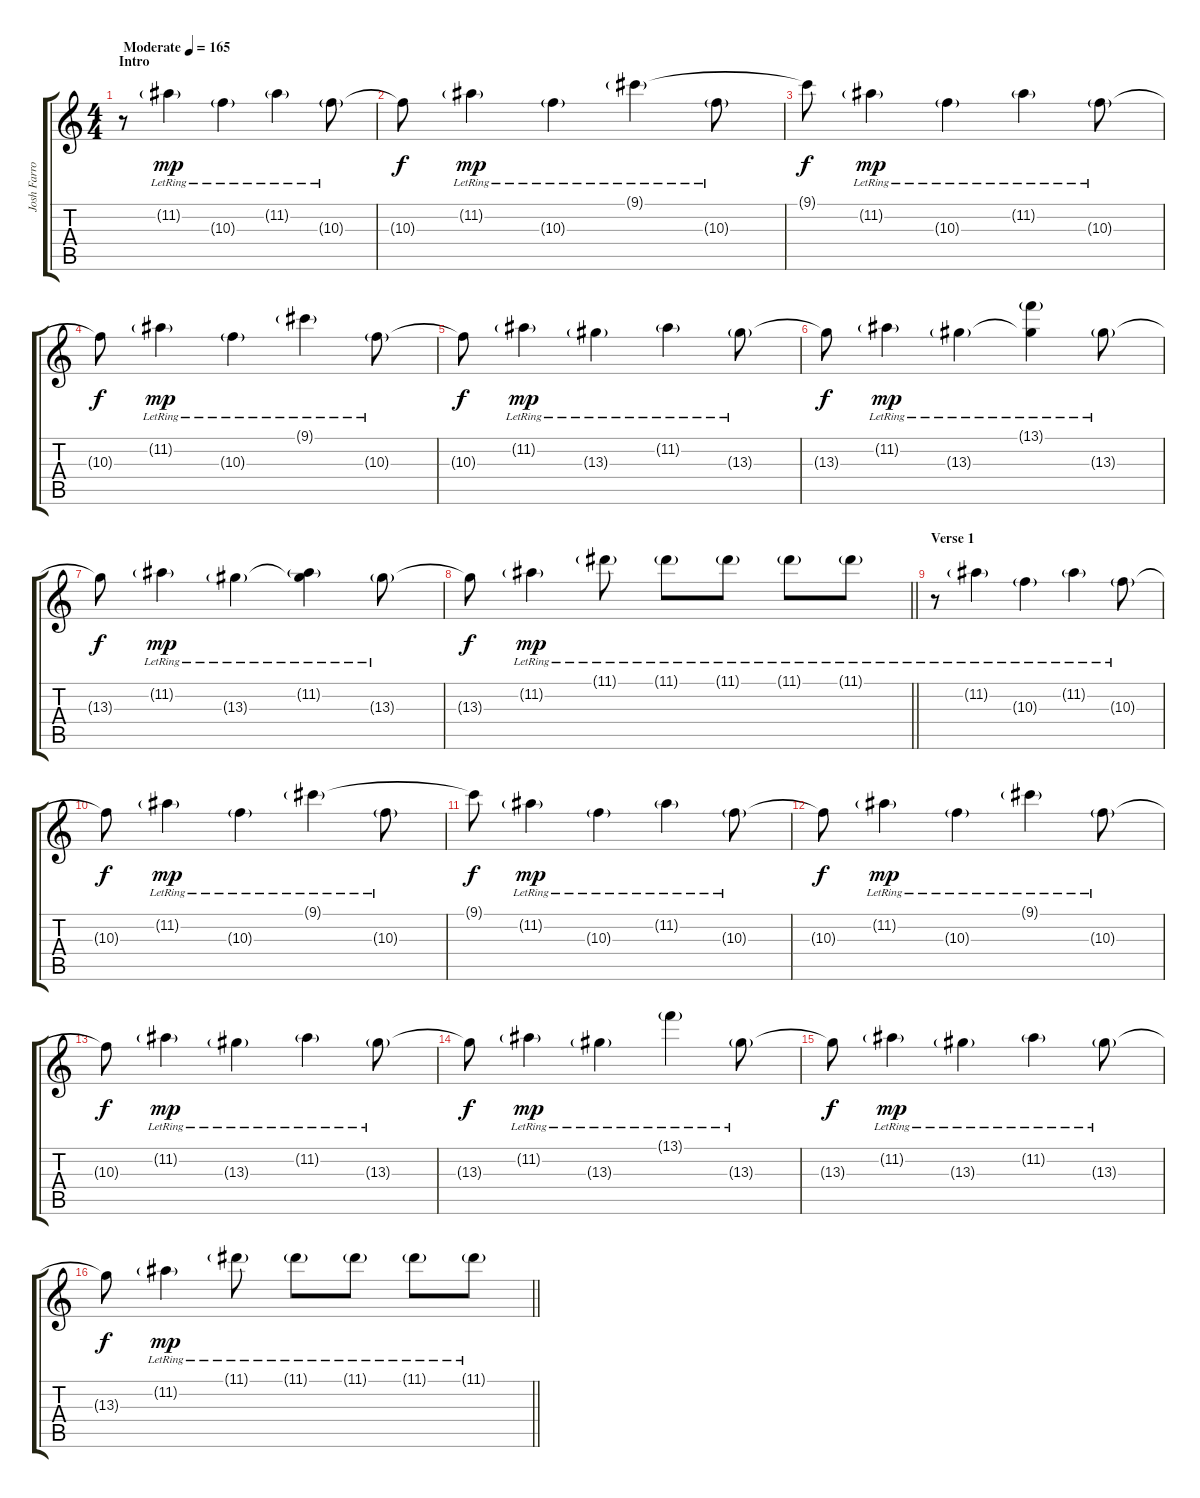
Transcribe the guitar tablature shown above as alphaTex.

\track ("Josh Farro FX" "Josh Farro") {instrument distortionguitar}
\staff {score tabs}
\tuning (E4 B3 G3 D3 A2 D2) {hide}
\ts (4 4)
\section ("" "Intro")
\tempo (165 "Moderate")
\clef g2
\ks c
r.8{dy mp instrument electricguitarjazz} 11.2{g lr}.4 10.3{g lr}.4 11.2{g lr}.4 10.3{g lr}.8 |
10.3{t}.8{dy f} 11.2{g lr}.4{dy mp} 10.3{g lr}.4 9.1{g lr}.4 10.3{g lr}.8 |
9.1{t}.8{dy f} 11.2{g lr}.4{dy mp} 10.3{g lr}.4 11.2{g lr}.4 10.3{g lr}.8 |
10.3{t}.8{dy f} 11.2{g lr}.4{dy mp} 10.3{g lr}.4 9.1{g lr}.4 10.3{g lr}.8 |
10.3{t}.8{dy f} 11.2{g lr}.4{dy mp} 13.3{g lr}.4 11.2{g lr}.4 13.3{g lr}.8 |
13.3{t}.8{dy f} 11.2{g lr}.4{dy mp} 13.3{g lr}.4 (13.1{g lr} 13.3{t}).4 13.3{g lr}.8 |
13.3{t}.8{dy f} 11.2{g lr}.4{dy mp} 13.3{g lr}.4 (11.2{g lr} 13.3{t}).4 13.3{g lr}.8 |
\barLineRight lightlight
13.3{t}.8{dy f} 11.2{g lr}.4{dy mp} 11.1{g lr}.8{volume 6} 11.1{g lr}.8 11.1{g lr}.8 11.1{g lr}.8 11.1{g lr}.8 |
\section ("" "Verse 1")
r.8{volume 11 instrument electricguitarjazz} 11.2{g lr}.4 10.3{g lr}.4 11.2{g lr}.4 10.3{g lr}.8 |
10.3{t}.8{dy f} 11.2{g lr}.4{dy mp} 10.3{g lr}.4 9.1{g lr}.4 10.3{g lr}.8 |
9.1{t}.8{dy f} 11.2{g lr}.4{dy mp} 10.3{g lr}.4 11.2{g lr}.4 10.3{g lr}.8 |
10.3{t}.8{dy f} 11.2{g lr}.4{dy mp} 10.3{g lr}.4 9.1{g lr}.4 10.3{g lr}.8 |
10.3{t}.8{dy f} 11.2{g lr}.4{dy mp} 13.3{g lr}.4 11.2{g lr}.4 13.3{g lr}.8 |
13.3{t}.8{dy f} 11.2{g lr}.4{dy mp} 13.3{g lr}.4 13.1{g lr}.4 13.3{g lr}.8 |
13.3{t}.8{dy f} 11.2{g lr}.4{dy mp} 13.3{g lr}.4 11.2{g lr}.4 13.3{g lr}.8 |
\barLineRight lightlight
13.3{t}.8{dy f} 11.2{g lr}.4{dy mp} 11.1{g lr}.8{volume 6} 11.1{g lr}.8 11.1{g lr}.8 11.1{g lr}.8 11.1{g lr}.8
